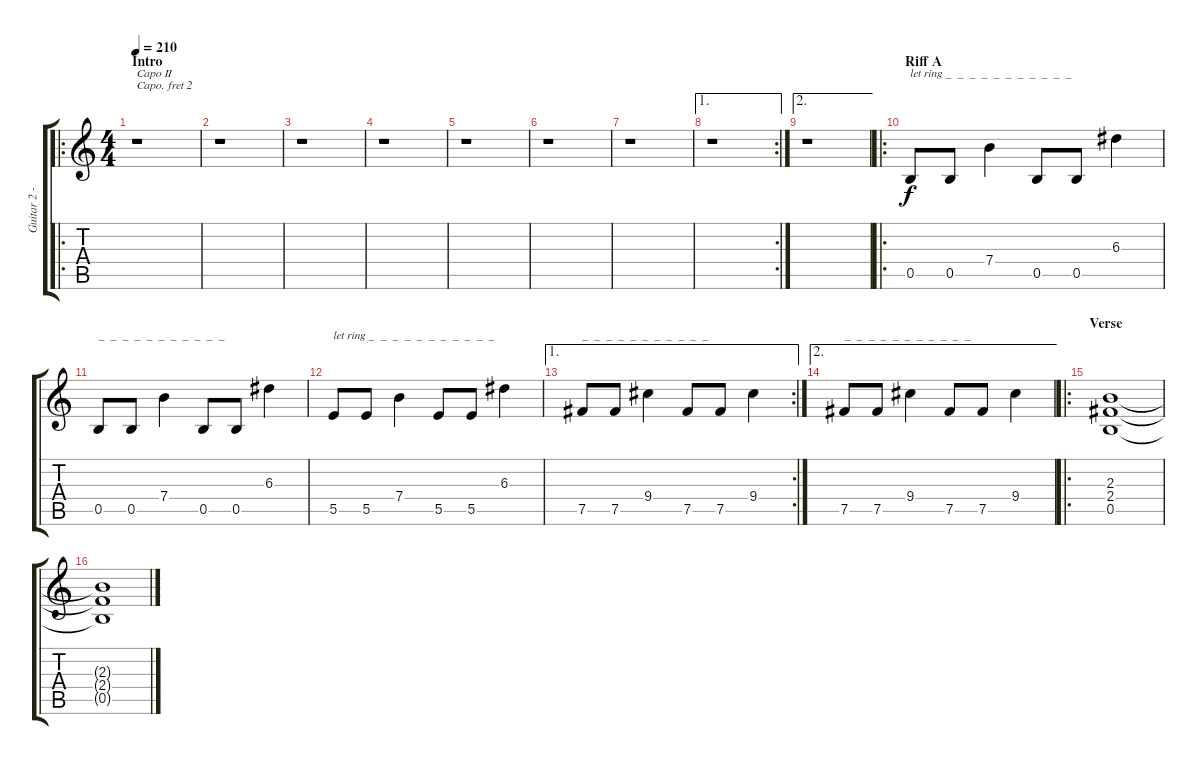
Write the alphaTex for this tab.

\track ("Guitar 2 - Distortion" "Guitar 2 -") {instrument distortionguitar}
\staff {score tabs}
\capo 2
\tuning (E4 B3 G3 D3 A2 E2) {hide}
\ro
\ts (4 4)
\section ("" "Intro")
\tempo 210
\clef g2
\ks c
r.1{txt "Capo II" dy f instrument distortionguitar} |
r.1 |
r.1 |
r.1 |
r.1 |
r.1 |
r.1 |
\ae 1
\rc 2
r.1 |
\ae 2
r.1 |
\ro
\section ("" "Riff A")
0.5.8{txt "let ring _  _  _  _  _  _  _  _  _  _  _  "} 0.5.8 7.4.4 0.5.8 0.5.8 6.3.4 |
0.5.8{txt "_  _  _  _  _  _  _  _  _  _  _"} 0.5.8 7.4.4 0.5.8 0.5.8 6.3.4 |
5.5.8{txt "let ring _  _  _  _  _  _  _  _  _  _  _  "} 5.5.8 7.4.4 5.5.8 5.5.8 6.3.4 |
\ae 1
\rc 2
7.5.8{txt "_  _  _  _  _  _  _  _  _  _  _"} 7.5.8 9.4.4 7.5.8 7.5.8 9.4.4 |
\ae 2
7.5.8{txt "_  _  _  _  _  _  _  _  _  _  _"} 7.5.8 9.4.4 7.5.8 7.5.8 9.4.4 |
\ro
\section ("" "Verse")
(2.3 2.4 0.5).1 |
(2.3{t} 2.4{t} 0.5{t}).1
